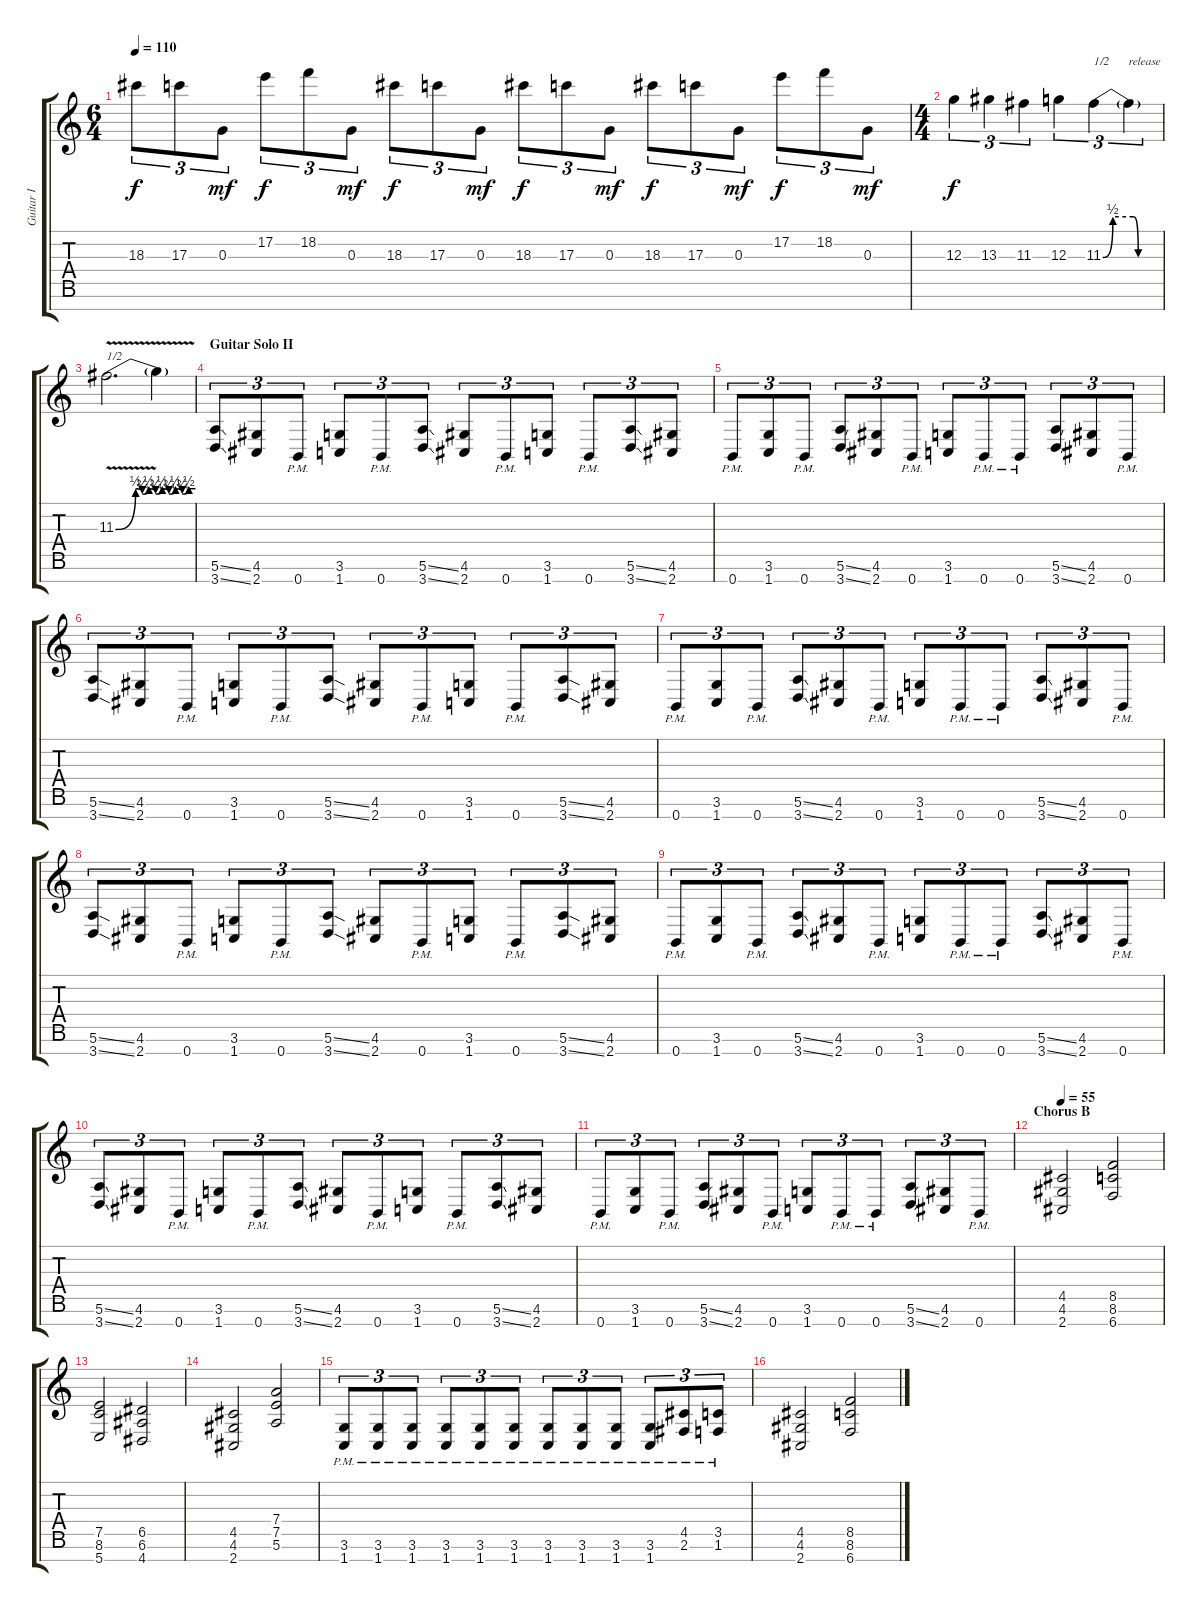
\track ("Guitar I" "Guitar I") {instrument distortionguitar}
\staff {score tabs}
\tuning (E4 B3 G3 D3 A2 E2 B1) {hide}
\ts (6 4)
\tempo 110
\clef g2
\ks c
18.3.8{tu (3 2) dy f} 17.3.8{tu (3 2)} 0.3.8{tu (3 2) dy mf} 17.2.8{tu (3 2) dy f} 18.2.8{tu (3 2)} 0.3.8{tu (3 2) dy mf} 18.3.8{tu (3 2) dy f} 17.3.8{tu (3 2)} 0.3.8{tu (3 2) dy mf} 18.3.8{tu (3 2) dy f} 17.3.8{tu (3 2)} 0.3.8{tu (3 2) dy mf} 18.3.8{tu (3 2) dy f} 17.3.8{tu (3 2)} 0.3.8{tu (3 2) dy mf} 17.2.8{tu (3 2) dy f} 18.2.8{tu (3 2)} 0.3.8{tu (3 2) dy mf} |
\ts (4 4)
12.3.4{tu (3 2) dy f} 13.3.4{tu (3 2)} 11.3.4{tu (3 2)} 12.3.4{tu (3 2)} 11.3{be (custom 0 0 10 2 30 2 35 0 60 0)}.4{tu (3 2) txt "1/2"} 11.3{t}.4{tu (3 2) txt "release"} |
11.3{be (custom 0 0 15 2 20 1 25 2 30 1 35 2 40 1 45 2 50 1 55 2 60 2) v}.2{d txt "1/2"} 11.3{t}.4 |
\section ("" "Guitar Solo II")
(5.6{ss} 3.7{ss}).8{tu (3 2)} (4.6 2.7).8{tu (3 2)} 0.7{pm}.8{tu (3 2)} (3.6 1.7).8{tu (3 2)} 0.7{pm}.8{tu (3 2)} (5.6{ss} 3.7{ss}).8{tu (3 2)} (4.6 2.7).8{tu (3 2)} 0.7{pm}.8{tu (3 2)} (3.6 1.7).8{tu (3 2)} 0.7{pm}.8{tu (3 2)} (5.6{ss} 3.7{ss}).8{tu (3 2)} (4.6 2.7).8{tu (3 2)} |
0.7{pm}.8{tu (3 2)} (3.6 1.7).8{tu (3 2)} 0.7{pm}.8{tu (3 2)} (5.6{ss} 3.7{ss}).8{tu (3 2)} (4.6 2.7).8{tu (3 2)} 0.7{pm}.8{tu (3 2)} (3.6 1.7).8{tu (3 2)} 0.7{pm}.8{tu (3 2)} 0.7{pm}.8{tu (3 2)} (5.6{ss} 3.7{ss}).8{tu (3 2)} (4.6 2.7).8{tu (3 2)} 0.7{pm}.8{tu (3 2)} |
(5.6{ss} 3.7{ss}).8{tu (3 2)} (4.6 2.7).8{tu (3 2)} 0.7{pm}.8{tu (3 2)} (3.6 1.7).8{tu (3 2)} 0.7{pm}.8{tu (3 2)} (5.6{ss} 3.7{ss}).8{tu (3 2)} (4.6 2.7).8{tu (3 2)} 0.7{pm}.8{tu (3 2)} (3.6 1.7).8{tu (3 2)} 0.7{pm}.8{tu (3 2)} (5.6{ss} 3.7{ss}).8{tu (3 2)} (4.6 2.7).8{tu (3 2)} |
0.7{pm}.8{tu (3 2)} (3.6 1.7).8{tu (3 2)} 0.7{pm}.8{tu (3 2)} (5.6{ss} 3.7{ss}).8{tu (3 2)} (4.6 2.7).8{tu (3 2)} 0.7{pm}.8{tu (3 2)} (3.6 1.7).8{tu (3 2)} 0.7{pm}.8{tu (3 2)} 0.7{pm}.8{tu (3 2)} (5.6{ss} 3.7{ss}).8{tu (3 2)} (4.6 2.7).8{tu (3 2)} 0.7{pm}.8{tu (3 2)} |
(5.6{ss} 3.7{ss}).8{tu (3 2)} (4.6 2.7).8{tu (3 2)} 0.7{pm}.8{tu (3 2)} (3.6 1.7).8{tu (3 2)} 0.7{pm}.8{tu (3 2)} (5.6{ss} 3.7{ss}).8{tu (3 2)} (4.6 2.7).8{tu (3 2)} 0.7{pm}.8{tu (3 2)} (3.6 1.7).8{tu (3 2)} 0.7{pm}.8{tu (3 2)} (5.6{ss} 3.7{ss}).8{tu (3 2)} (4.6 2.7).8{tu (3 2)} |
0.7{pm}.8{tu (3 2)} (3.6 1.7).8{tu (3 2)} 0.7{pm}.8{tu (3 2)} (5.6{ss} 3.7{ss}).8{tu (3 2)} (4.6 2.7).8{tu (3 2)} 0.7{pm}.8{tu (3 2)} (3.6 1.7).8{tu (3 2)} 0.7{pm}.8{tu (3 2)} 0.7{pm}.8{tu (3 2)} (5.6{ss} 3.7{ss}).8{tu (3 2)} (4.6 2.7).8{tu (3 2)} 0.7{pm}.8{tu (3 2)} |
(5.6{ss} 3.7{ss}).8{tu (3 2)} (4.6 2.7).8{tu (3 2)} 0.7{pm}.8{tu (3 2)} (3.6 1.7).8{tu (3 2)} 0.7{pm}.8{tu (3 2)} (5.6{ss} 3.7{ss}).8{tu (3 2)} (4.6 2.7).8{tu (3 2)} 0.7{pm}.8{tu (3 2)} (3.6 1.7).8{tu (3 2)} 0.7{pm}.8{tu (3 2)} (5.6{ss} 3.7{ss}).8{tu (3 2)} (4.6 2.7).8{tu (3 2)} |
0.7{pm}.8{tu (3 2)} (3.6 1.7).8{tu (3 2)} 0.7{pm}.8{tu (3 2)} (5.6{ss} 3.7{ss}).8{tu (3 2)} (4.6 2.7).8{tu (3 2)} 0.7{pm}.8{tu (3 2)} (3.6 1.7).8{tu (3 2)} 0.7{pm}.8{tu (3 2)} 0.7{pm}.8{tu (3 2)} (5.6{ss} 3.7{ss}).8{tu (3 2)} (4.6 2.7).8{tu (3 2)} 0.7{pm}.8{tu (3 2)} |
\section ("" "Chorus B")
\tempo 55
(4.5 4.6 2.7).2 (8.5 8.6 6.7).2 |
(7.5 8.6 5.7).2 (6.5 6.6 4.7).2 |
(4.5 4.6 2.7).2 (7.4 7.5 5.6).2 |
(3.6{pm} 1.7{pm}).8{tu (3 2)} (3.6{pm} 1.7{pm}).8{tu (3 2)} (3.6{pm} 1.7{pm}).8{tu (3 2)} (3.6{pm} 1.7{pm}).8{tu (3 2)} (3.6{pm} 1.7{pm}).8{tu (3 2)} (3.6{pm} 1.7{pm}).8{tu (3 2)} (3.6{pm} 1.7{pm}).8{tu (3 2)} (3.6{pm} 1.7{pm}).8{tu (3 2)} (3.6{pm} 1.7{pm}).8{tu (3 2)} (3.6{pm} 1.7{pm}).8{tu (3 2)} (4.5{pm} 2.6{pm}).8{tu (3 2)} (3.5{pm} 1.6{pm}).8{tu (3 2)} |
(4.5 4.6 2.7).2 (8.5 8.6 6.7).2
